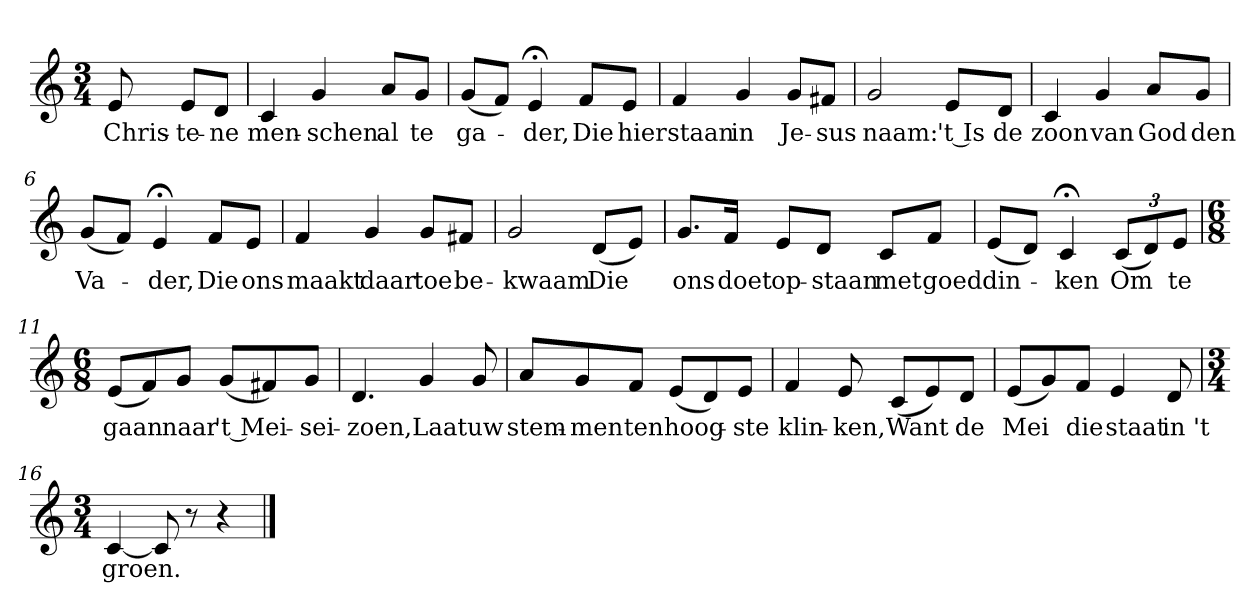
**kern	**text
*part1	*part1
*staff1	*staff1
*clefG2	*
*k[]	*
*C:	*
*M3/4	*
*MM120	*
=	=
8e	Chris-
8e/L	-te-
8d/J	-ne
=1	=1
4c	men-
4g	-schen
8a/L	al
8g/J	te
=2	=2
(8g/L	ga-
8f/J)	.
4e;<	-der,
8f/L	Die
8e/J	hier
=3	=3
4f	staan
4g	in
8g/L	Je-
8f#X/J	-sus
=4	=4
2g	naam:
8e/L	't Is
8d/J	de
=5	=5
4c	zoon
4g	van
8a/L	God
8g/J	den
=6	=6
(8g/L	Va-
8f/J)	.
4e;<	-der,
8f/L	Die
8e/J	ons
=7	=7
4f	maakt
4g	daar
8g/L	toe
8f#X/J	be-
=8	=8
2g	-kwaam
(8d/L	Die
8e/J)	.
=9	=9
8.g/L	ons
16f/Jk	doet
8e/L	op-
8d/J	-staan
8c/L	met
8f/J	goed
=10	=10
(8e/L	din-
8d/J)	.
4c;<	-ken
(12c/L	Om
12d/)	.
12e/J	te
=11	=11
*M6/8	*
(8e/L	gaan
8f/)	.
8g/J	naar
(8g/L	't Mei-
8f#X/)	.
8g/J	-sei-
=12	=12
4.d	-zoen,
4g	Laat
8g	uw
=13	=13
8a/L	stem-
8g/	-men
8f/J	ten
(8e/L	hoog-
8d/)	.
8e/J	-ste
=14	=14
4f	klin-
8e	-ken,
(8c/L	Want
8e/)	.
8d/J	de
=15	=15
(8e/L	Mei
8g/)	.
8f/J	die
4e	staat
8d	in 't
=16	=16
*M3/4	*
[4c	groen.
8c]	.
8r	.
4r	.
==	==
*-	*-
